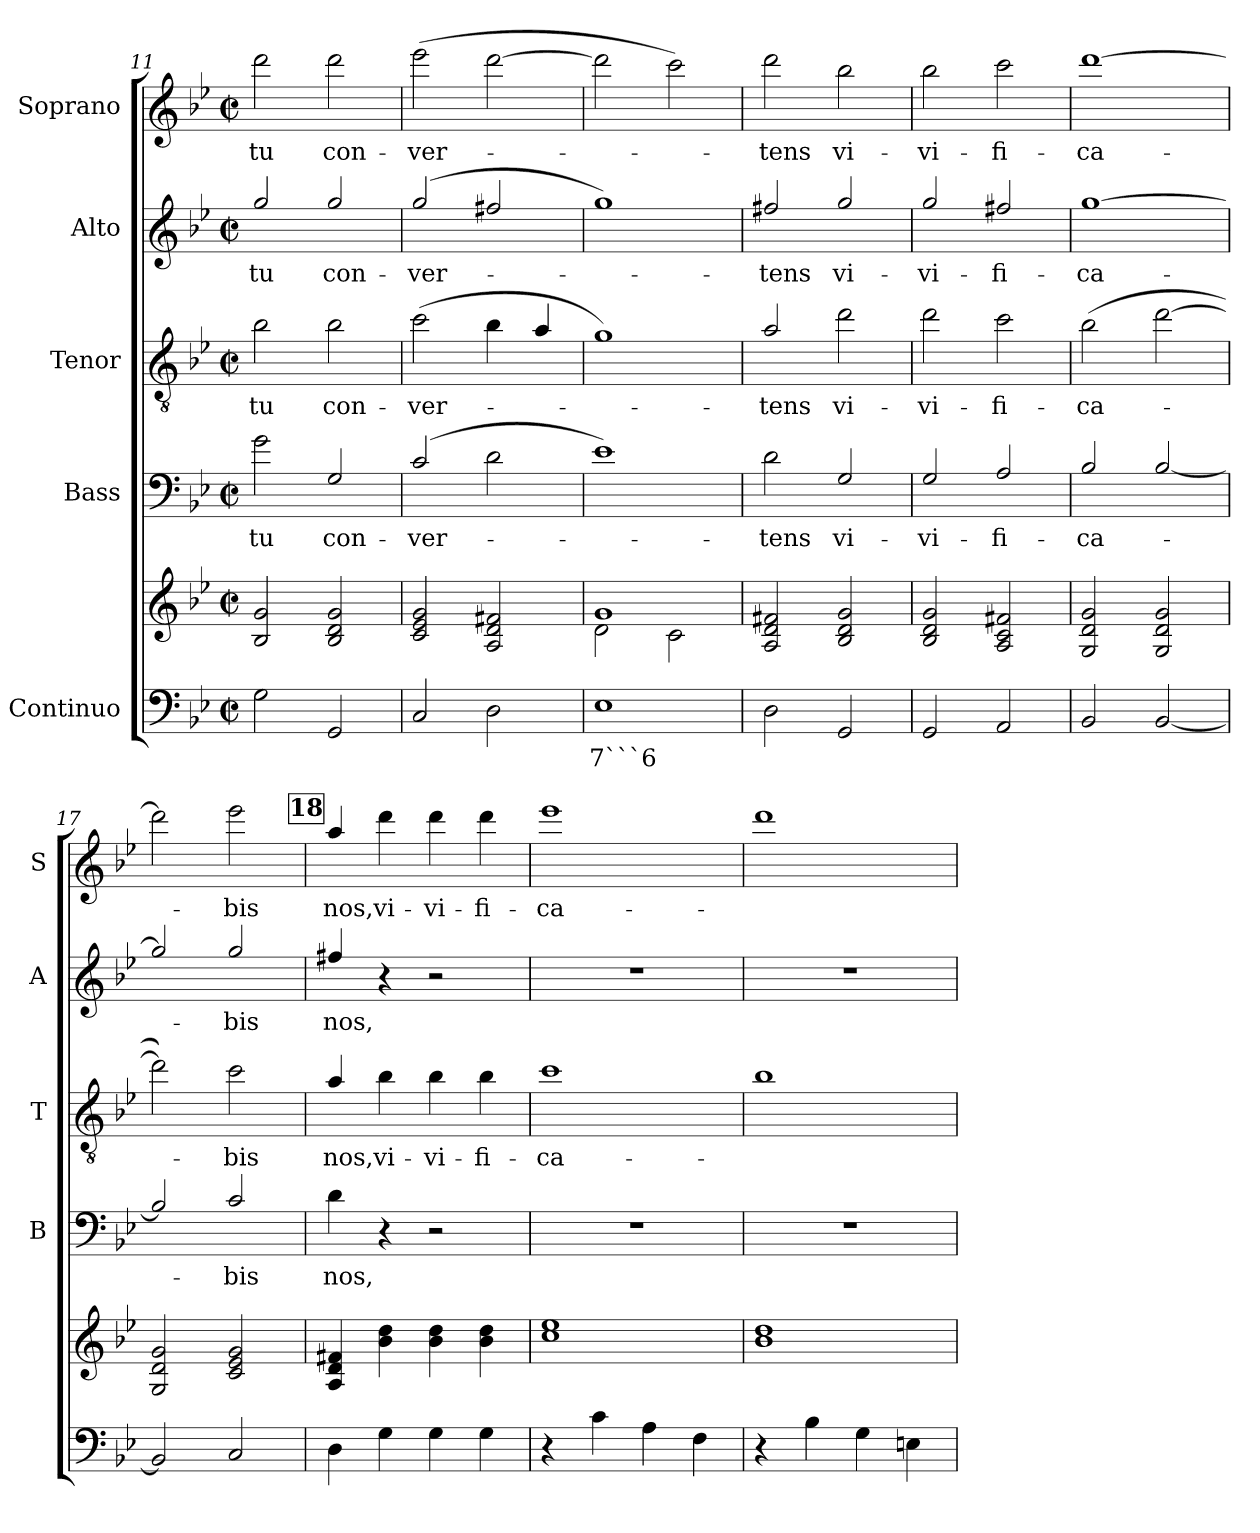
**kern	**text	**kern	**kern	**text	**kern	**text	**kern	**text	**kern	**text
*part5	*part5	*part5	*part4	*part4	*part3	*part3	*part2	*part2	*part1	*part1
*staff6	*staff6	*staff5	*staff4	*staff4	*staff3	*staff3	*staff2	*staff2	*staff1	*staff1
*I"Continuo	*	*	*I"Bass	*	*I"Tenor	*	*I"Alto	*	*I"Soprano	*
*	*	*	*I'B	*	*I'T	*	*I'A	*	*I'S	*
*clefF4	*	*clefG2	*clefF4	*	*clefGv2	*	*clefG2	*	*clefG2	*
*	*	*	*ITrd7c12	*	*ITrd7c12	*	*ITrd7c12	*	*ITrd7c12	*
*k[b-e-]	*	*k[b-e-]	*k[b-e-]	*	*k[b-e-]	*	*k[b-e-]	*	*k[b-e-]	*
*B-:	*	*B-:	*B-:	*	*B-:	*	*B-:	*	*B-:	*
*M2/2	*	*M2/2	*M2/2	*	*M2/2	*	*M2/2	*	*M2/2	*
*met(c|)	*	*met(c|)	*met(c|)	*	*met(c|)	*	*met(c|)	*	*met(c|)	*
=11	=11	=11	=11	=11	=11	=11	=11	=11	=11	=11
!	!	!	!	!LO:LY:b	!	!	!	!	!	!
!	!	!	!	!	!	!LO:LY:b	!	!	!	!
!	!	!	!	!	!	!	!	!LO:LY:b	!	!
!	!	!	!	!	!	!	!	!	!	!LO:LY:b
2G\	.	2B-!/ 2g!/	2G\	tu	2B-\	tu	2g/	tu	2dd\	tu
!	!	!	!	!LO:LY:b	!	!	!	!	!	!
!	!	!	!	!	!	!LO:LY:b	!	!	!	!
!	!	!	!	!	!	!	!	!LO:LY:b	!	!
!	!	!	!	!	!	!	!	!	!	!LO:LY:b
2GG/	.	2B-!/ 2d!/ 2g!/	2GG/	con-	2B-\	con-	2g/	con-	2dd\	con-
=12	=12	=12	=12	=12	=12	=12	=12	=12	=12	=12
!	!	!	!	!LO:LY:b	!	!	!	!	!	!
!	!	!	!	!	!	!LO:LY:b	!	!	!	!
!	!	!	!	!	!	!	!	!LO:LY:b	!	!
!	!	!	!	!	!	!	!	!	!	!LO:LY:b
2C/	.	2c!/ 2e-!/ 2g!/	(2C/	-ver-	(>2c\	-ver-	(<2g/	-ver-	(>2ee-\	-ver-
2D\	.	2A!/ 2d!/ 2f#X!/	2D\	.	4B-\	.	2f#X/	.	[2dd\	.
.	.	.	.	.	4A/	.	.	.	.	.
=13	=13	=13	=13	=13	=13	=13	=13	=13	=13	=13
!	!LO:LY:b	!	!	!	!	!	!	!	!	!
*	*	*^	*	*	*	*	*	*	*	*
1E-	7```6	1g!	2d!\	1E-)	.	1G)	.	1g)	.	2dd\]	.
.	.	.	2c!\	.	.	.	.	.	.	2cc\)	.
*	*	*v	*v	*	*	*	*	*	*	*	*
=14	=14	=14	=14	=14	=14	=14	=14	=14	=14	=14
*	*	*^	*	*	*	*	*	*	*	*
!	!	!	!	!	!LO:LY:b	!	!	!	!	!	!
*	*	*v	*v	*	*	*	*	*	*	*	*
*	*	*^	*	*	*	*	*	*	*	*
!	!	!	!	!	!	!	!LO:LY:b	!	!	!	!
*	*	*v	*v	*	*	*	*	*	*	*	*
*	*	*^	*	*	*	*	*	*	*	*
!	!	!	!	!	!	!	!	!	!LO:LY:b	!	!
*	*	*v	*v	*	*	*	*	*	*	*	*
*	*	*^	*	*	*	*	*	*	*	*
!	!	!	!	!	!	!	!	!	!	!	!LO:LY:b
*	*	*v	*v	*	*	*	*	*	*	*	*
2D\	.	2A!/ 2d!/ 2f#X!/	2D\	-tens	2A/	-tens	2f#X/	-tens	2dd\	-tens
!	!	!	!	!LO:LY:b	!	!	!	!	!	!
!	!	!	!	!	!	!LO:LY:b	!	!	!	!
!	!	!	!	!	!	!	!	!LO:LY:b	!	!
!	!	!	!	!	!	!	!	!	!	!LO:LY:b
2GG/	.	2B-!/ 2d!/ 2g!/	2GG/	vi-	2d\	vi-	2g/	vi-	2b-\	vi-
=15	=15	=15	=15	=15	=15	=15	=15	=15	=15	=15
!	!	!	!	!LO:LY:b	!	!	!	!	!	!
!	!	!	!	!	!	!LO:LY:b	!	!	!	!
!	!	!	!	!	!	!	!	!LO:LY:b	!	!
!	!	!	!	!	!	!	!	!	!	!LO:LY:b
2GG/	.	2B-!/ 2d!/ 2g!/	2GG/	-vi-	2d\	-vi-	2g/	-vi-	2b-\	-vi-
!	!	!	!	!LO:LY:b	!	!	!	!	!	!
!	!	!	!	!	!	!LO:LY:b	!	!	!	!
!	!	!	!	!	!	!	!	!LO:LY:b	!	!
!	!	!	!	!	!	!	!	!	!	!LO:LY:b
2AA/	.	2A!/ 2c!/ 2f#X!/	2AA/	-fi-	2c\	-fi-	2f#X/	-fi-	2cc\	-fi-
=16	=16	=16	=16	=16	=16	=16	=16	=16	=16	=16
!	!	!	!	!LO:LY:b	!	!	!	!	!	!
!	!	!	!	!	!	!LO:LY:b	!	!	!	!
!	!	!	!	!	!	!	!	!LO:LY:b	!	!
!	!	!	!	!	!	!	!	!	!	!LO:LY:b
2BB-/	.	2G!/ 2d!/ 2g!/	2BB-/	-ca-	(>2B-\	-ca-	[1g	-ca-	[1dd	-ca-
[2BB-/	.	2G!/ 2d!/ 2g!/	[2BB-/	.	[2d\	.	.	.	.	.
=17	=17	=17	=17	=17	=17	=17	=17	=17	=17	=17
2BB-/]	.	2G!/ 2d!/ 2g!/	2BB-/]	.	2d\])	.	2g/]	.	2dd\]	.
!	!	!	!	!LO:LY:b	!	!	!	!	!	!
!	!	!	!	!	!	!LO:LY:b	!	!	!	!
!	!	!	!	!	!	!	!	!LO:LY:b	!	!
!	!	!	!	!	!	!	!	!	!	!LO:LY:b
2C/	.	2c!/ 2e-!/ 2g!/	2C/	-bis	2c\	-bis	2g/	-bis	2ee-\	-bis
!!LO:REH:place=s1:a:B:fs=8.3:t=18
=18	=18	=18	=18	=18	=18	=18	=18	=18	=18	=18
!	!	!	!	!LO:LY:b	!	!	!	!	!	!
!	!	!	!	!	!	!LO:LY:b	!	!	!	!
!	!	!	!	!	!	!	!	!LO:LY:b	!	!
!	!	!	!	!	!	!	!	!	!	!LO:LY:b
4D\	.	4A!/ 4d!/ 4f#X!/	4D\	nos,	4A/	nos,	4f#X/	nos,	4a/	nos,
!	!	!	!	!	!	!LO:LY:b	!	!	!	!
!	!	!	!	!	!	!	!	!	!	!LO:LY:b
4G\	.	4b-!\ 4dd!\	4r	.	4B-\	vi-	4r	.	4dd\	vi-
!	!	!	!	!	!	!LO:LY:b	!	!	!	!
!	!	!	!	!	!	!	!	!	!	!LO:LY:b
4G\	.	4b-!\ 4dd!\	2r	.	4B-\	-vi-	2r	.	4dd\	-vi-
!	!	!	!	!	!	!LO:LY:b	!	!	!	!
!	!	!	!	!	!	!	!	!	!	!LO:LY:b
4G\	.	4b-!\ 4dd!\	.	.	4B-\	-fi-	.	.	4dd\	-fi-
!!LO:PB:g=z
=19	=19	=19	=19	=19	=19	=19	=19	=19	=19	=19
!	!	!	!	!	!	!LO:LY:b	!	!	!	!
!	!	!	!	!	!	!	!	!	!	!LO:LY:b
4r	.	1cc! 1ee-!	1r	.	1c	-ca-	1r	.	1ee-	-ca-
4c\	.	.	.	.	.	.	.	.	.	.
4A\	.	.	.	.	.	.	.	.	.	.
4F\	.	.	.	.	.	.	.	.	.	.
=20	=20	=20	=20	=20	=20	=20	=20	=20	=20	=20
4r	.	1b-! 1dd!	1r	.	1B-	.	1r	.	1dd	.
4B-\	.	.	.	.	.	.	.	.	.	.
4G\	.	.	.	.	.	.	.	.	.	.
4En\	.	.	.	.	.	.	.	.	.	.
=	=	=	=	=	=	=	=	=	=	=
*-	*-	*-	*-	*-	*-	*-	*-	*-	*-	*-
